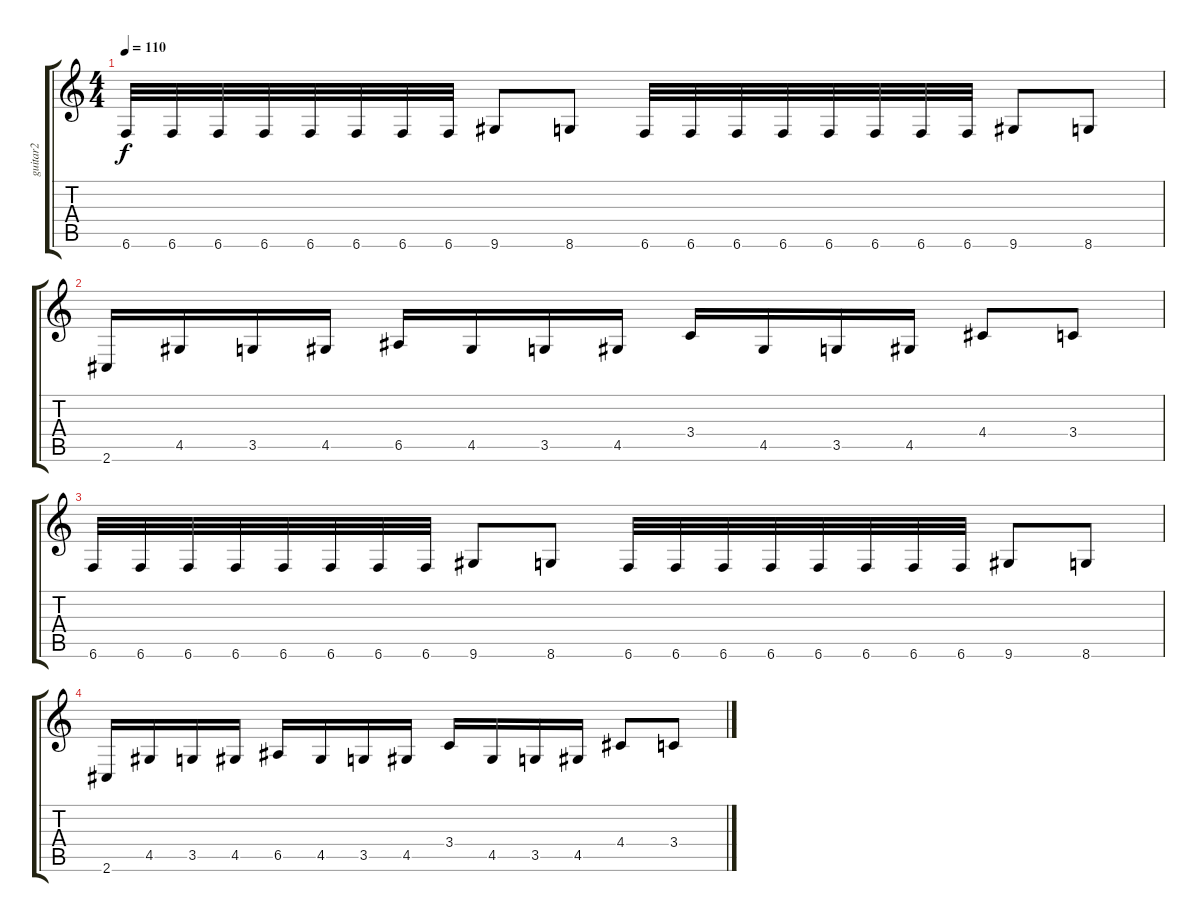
\track ("guitar2" "guitar2") {instrument distortionguitar}
\staff {score tabs}
\tuning (B3 Gb3 D3 A2 E2 B1) {hide}
\ts (4 4)
\tempo 110
\clef g2
\ks c
6.6.32{dy f} 6.6.32 6.6.32 6.6.32 6.6.32 6.6.32 6.6.32 6.6.32 9.6.8 8.6.8 6.6.32 6.6.32 6.6.32 6.6.32 6.6.32 6.6.32 6.6.32 6.6.32 9.6.8 8.6.8 |
2.6.16 4.5.16 3.5.16 4.5.16 6.5.16 4.5.16 3.5.16 4.5.16 3.4.16 4.5.16 3.5.16 4.5.16 4.4.8 3.4.8 |
6.6.32 6.6.32 6.6.32 6.6.32 6.6.32 6.6.32 6.6.32 6.6.32 9.6.8 8.6.8 6.6.32 6.6.32 6.6.32 6.6.32 6.6.32 6.6.32 6.6.32 6.6.32 9.6.8 8.6.8 |
2.6.16 4.5.16 3.5.16 4.5.16 6.5.16 4.5.16 3.5.16 4.5.16 3.4.16 4.5.16 3.5.16 4.5.16 4.4.8 3.4.8
